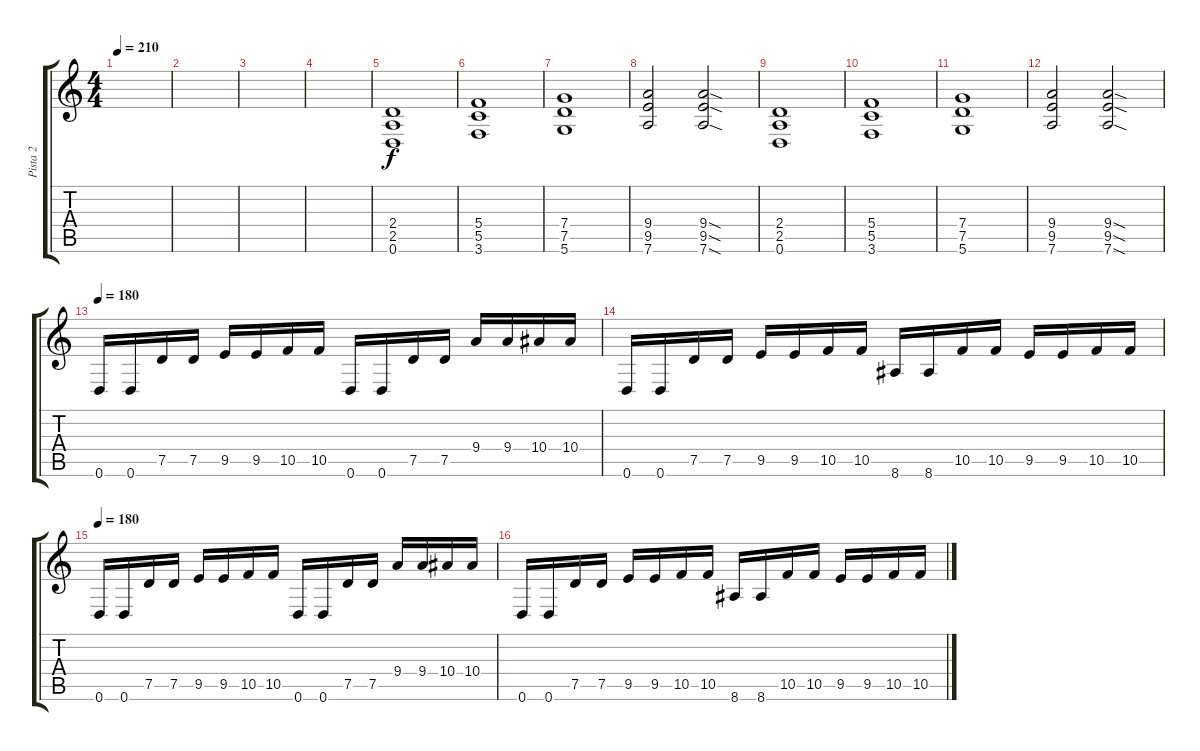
\track ("Pista 2" "Pista 2") {instrument distortionguitar}
\staff {score tabs}
\tuning (D4 A3 F3 C3 G2 D2) {hide}
\ts (4 4)
\tempo 210
\clef g2
\ks c
|
|
|
|
(2.4 2.5 0.6).1 |
(5.4 5.5 3.6).1 |
(7.4 7.5 5.6).1 |
(9.4 9.5 7.6).2 (9.4{sod} 9.5{sod} 7.6{sod}).2 |
(2.4 2.5 0.6).1 |
(5.4 5.5 3.6).1 |
(7.4 7.5 5.6).1 |
(9.4 9.5 7.6).2 (9.4{sod} 9.5{sod} 7.6{sod}).2 |
\tempo 180
0.6.16 0.6.16 7.5.16 7.5.16 9.5.16 9.5.16 10.5.16 10.5.16 0.6.16 0.6.16 7.5.16 7.5.16 9.4.16 9.4.16 10.4.16 10.4.16 |
0.6.16 0.6.16 7.5.16 7.5.16 9.5.16 9.5.16 10.5.16 10.5.16 8.6.16 8.6.16 10.5.16 10.5.16 9.5.16 9.5.16 10.5.16 10.5.16 |
\tempo 180
0.6.16 0.6.16 7.5.16 7.5.16 9.5.16 9.5.16 10.5.16 10.5.16 0.6.16 0.6.16 7.5.16 7.5.16 9.4.16 9.4.16 10.4.16 10.4.16 |
0.6.16 0.6.16 7.5.16 7.5.16 9.5.16 9.5.16 10.5.16 10.5.16 8.6.16 8.6.16 10.5.16 10.5.16 9.5.16 9.5.16 10.5.16 10.5.16
